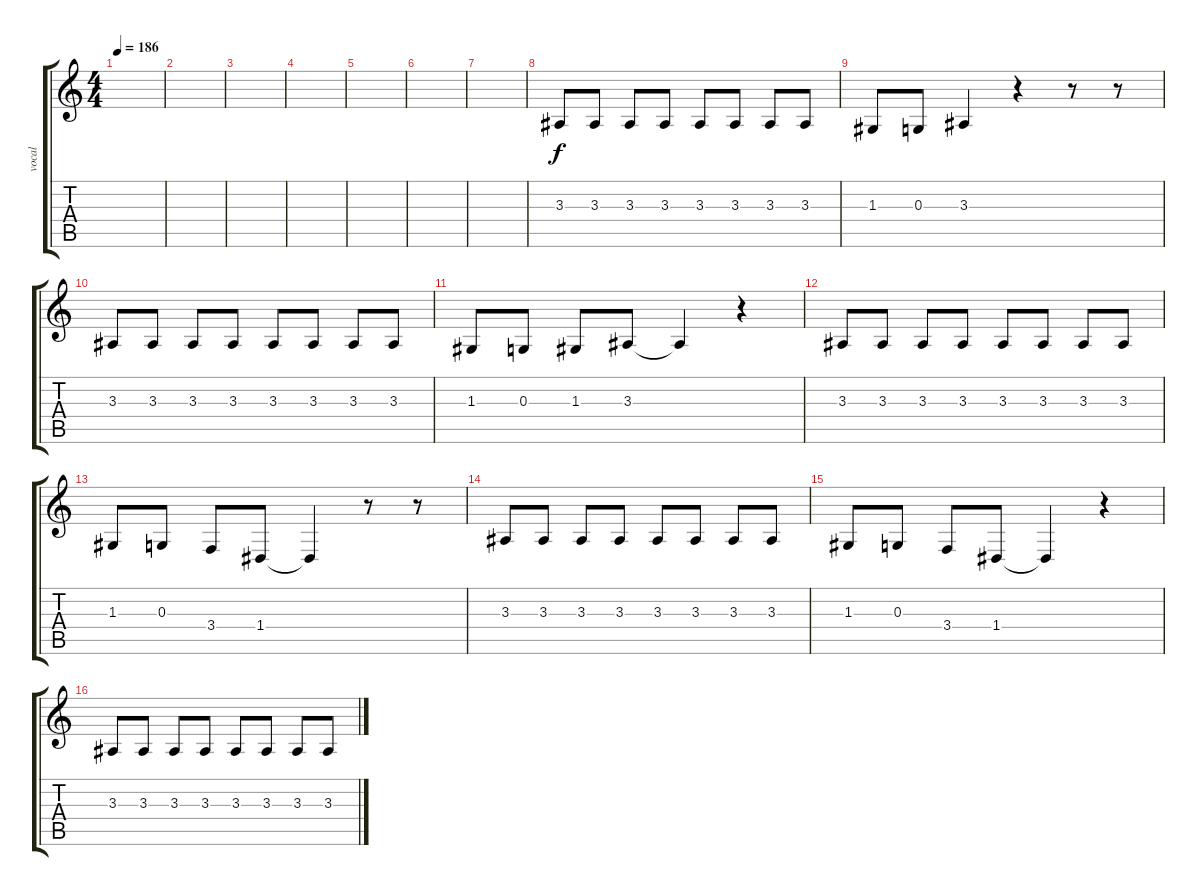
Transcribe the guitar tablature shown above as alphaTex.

\track ("vocal" "vocal") {instrument lead1square}
\staff {score tabs}
\tuning (E4 B3 G3 D3 A2 E2) {hide}
\ts (4 4)
\tempo 186
\clef g2
\ks c
|
|
|
|
|
|
|
3.3.8 3.3.8 3.3.8 3.3.8 3.3.8 3.3.8 3.3.8 3.3.8 |
1.3.8 0.3.8 3.3.4 r.4 r.8 r.8 |
3.3.8 3.3.8 3.3.8 3.3.8 3.3.8 3.3.8 3.3.8 3.3.8 |
1.3.8 0.3.8 1.3.8 3.3.8 3.3{t}.4 r.4 |
3.3.8 3.3.8 3.3.8 3.3.8 3.3.8 3.3.8 3.3.8 3.3.8 |
1.3.8 0.3.8 3.4.8 1.4.8 1.4{t}.4 r.8 r.8 |
3.3.8 3.3.8 3.3.8 3.3.8 3.3.8 3.3.8 3.3.8 3.3.8 |
1.3.8 0.3.8 3.4.8 1.4.8 1.4{t}.4 r.4 |
3.3.8 3.3.8 3.3.8 3.3.8 3.3.8 3.3.8 3.3.8 3.3.8
